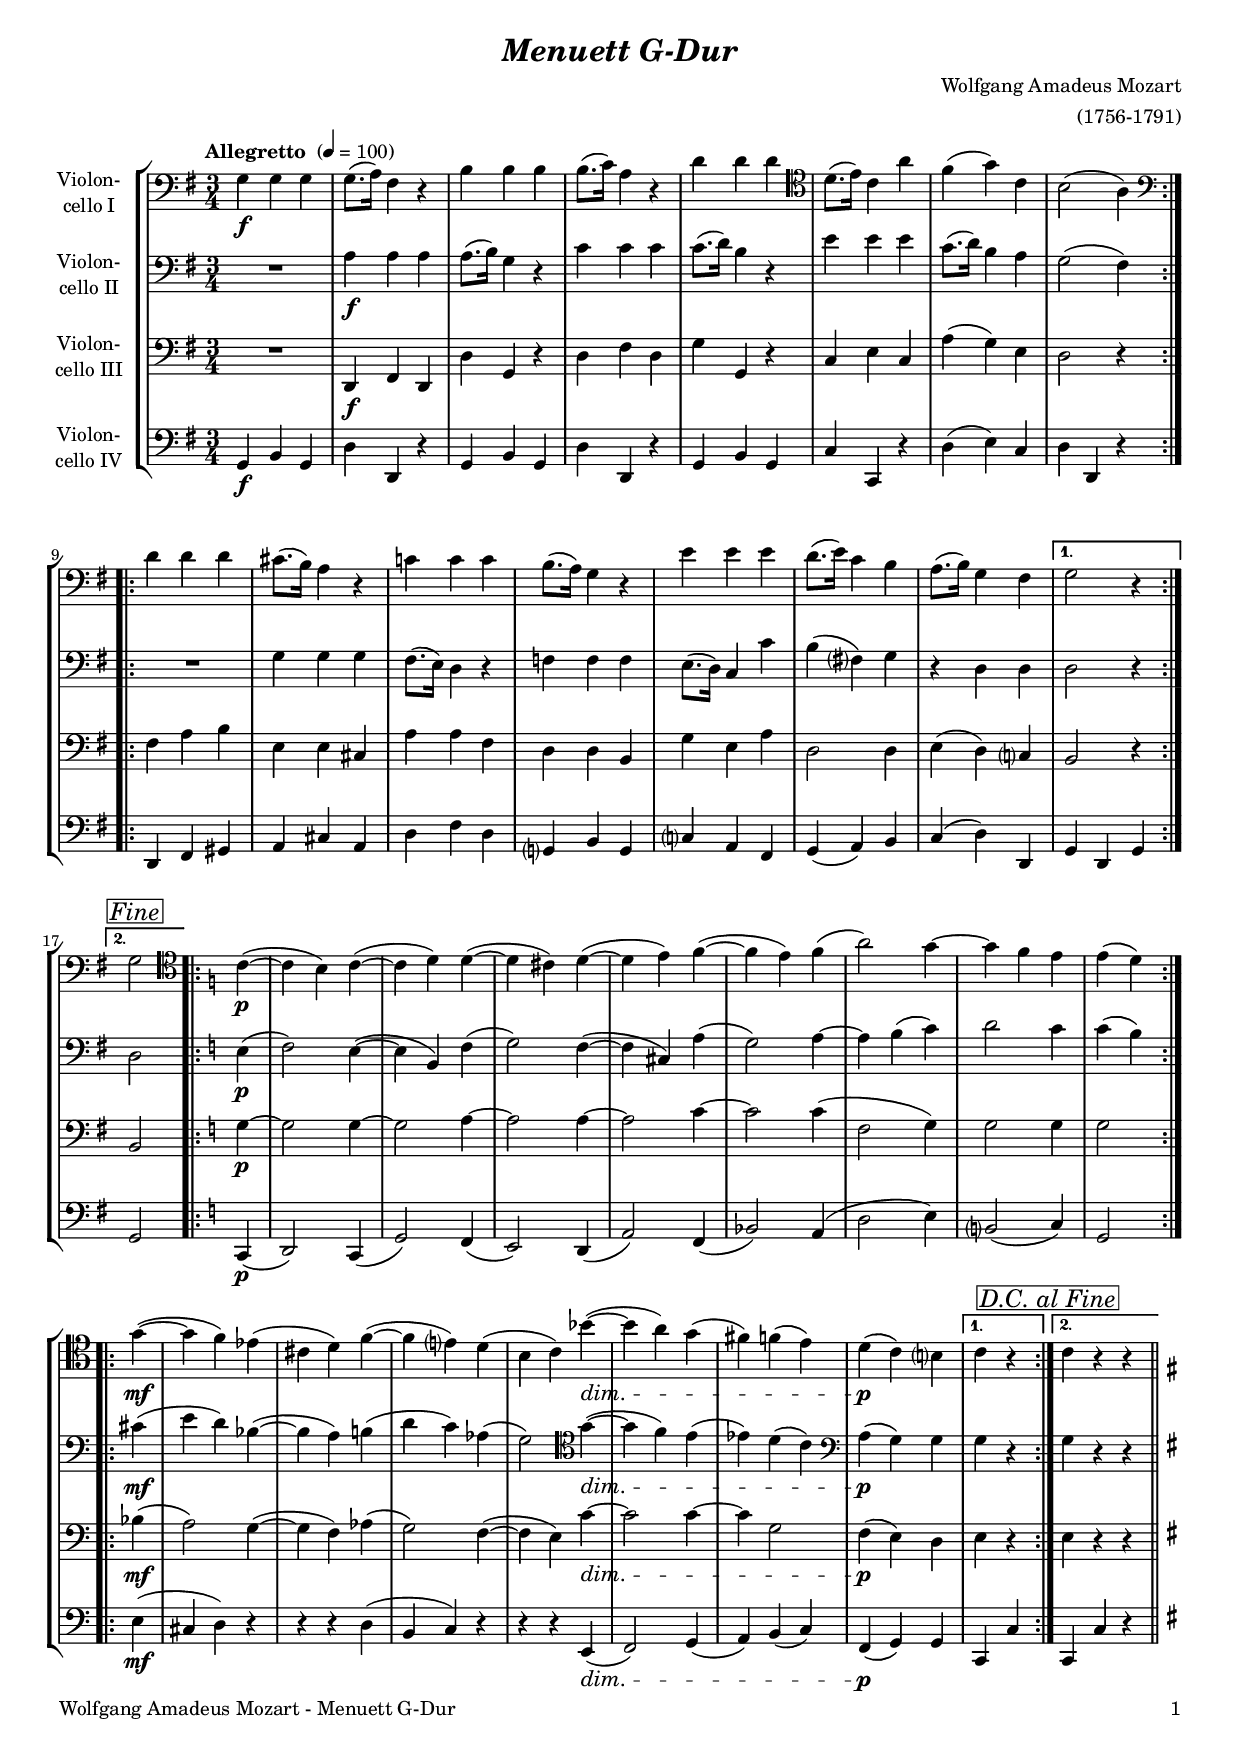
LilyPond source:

\version "2.18.2"
\include "deutsch.ly"
  
#(set-global-staff-size 17)

\header {
  title     = \markup \bold \italic "Menuett G-Dur"
  composer  = "Wolfgang Amadeus Mozart"
  arranger  = "(1756-1791)"
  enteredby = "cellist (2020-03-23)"
%  piece     = ""
}

voiceconsts = {
  \key g \major
  \time 3/4
  \clef "bass"
%  \numericTimeSignature
  \compressFullBarRests
  % Set default beaming for all staves
  \set Timing.beamExceptions = #'()
  \set Timing.baseMoment     = #(ly:make-moment 1 4)
  \set Timing.beatStructure  = #'(1 1 1)
  \tempo "Allegretto " 4=100
}

micl = "clarinet"
mifl = "flute"
miob = "oboe"
mifh = "french horn"
misx = "tenor sax"
mist = "string ensemble 1"
miba = "cello"
%miba = "bassoon"

dcac = \mark \markup \center-column { "D.C. al" \musicglyph #"scripts.coda" }
dcaf = \mark \markup \box \italic "D.C. al Fine"
fine = \mark \markup \box \italic "Fine"
segu = \markup \italic "segue"

va = \relative c' {
  \voiceconsts

  \repeat volta 2 {
    g4\f g g
    g8.( a16) fis4 r
    h h h
    h8.( c16) a4 r
    d d d \clef "tenor"
    d8.( e16) c4 a'
    fis( g) c,
    h2( a4) \clef "bass"
  }
  
  \repeat volta 2 {
    d d d
    cis8.( h16) a4 r
    c! c c
    h8.( a16) g4 r
    e' e e
    d8.( e16) c4 h
    a8.( h16) g4 fis
  }
  \alternative {
    { g2 r4 }
    { \fine g2 \clef "tenor" \key c \major }
  }

  \repeat volta 2 {
    c4(~\p
    c h) c(~
    c d) d(~
    d cis) d(~
    d e) f(~
    f e) f(
    a2) g4~
    g f e
    e( d)
  }
  
  \repeat volta 2 {
    g(~\mf
    g f) es(
    cis d) f(~
    f e?) d(
    h c) b'(~\dim
    b a) g(
    fis) f( e)
    d(\p c) h?
  }
  \alternative {
    { c r }
    { \dcaf c r r }
  } \key g \major \bar "||"
}

vb = \relative c' {
  \voiceconsts

  \repeat volta 2 {
    R2.
    a4\f a a
    a8.( h16) g4 r
    c c c
    c8.( d16) h4 r
    e e e
    c8.( d16) h4 a
    g2( fis4)
  }
  
  \repeat volta 2 {
    R2.
    g4 g g
    fis8.( e16) d4 r
    f f f
    e8.( d16) c4 c'
    h( fis?) g
    r d d
  }
  \alternative {
    { d2 r4 }
    { \fine d2 \key c \major }
  }

  \repeat volta 2 {
    e4(\p
    f2) e4(~
    e h) f'(
    g2) f4(~
    f cis) a'(
    g2) a4~
    a h( c)
    d2 c4
    c( h)
  }
  
  \repeat volta 2 {
    cis(\mf
    e d) b(~
    b a) h(
    d c) as(
    g2) \clef "tenor" g'4(~\dim
    g f) e(
    es) d( c) \clef "bass"
    a(\p g) g
  }
  \alternative {
    { g r }
    { \dcaf g r r }
  } \key g \major \bar "||"
}

vc = \relative c, {
  \voiceconsts

  \repeat volta 2 {
    R2.
    d4\f fis d
    d' g, r
    d' fis d
    g g, r
    c e c
    a'( g) e
    d2 r4
  }
  
  \repeat volta 2 {
    fis a h
    e, e cis
    a' a fis
    d d h
    g' e a
    d,2 d4
    e( d) c?
  }
  \alternative {
    { h2 r4 }
    { \fine h2 \key c \major }
  }

  \repeat volta 2 {
    g'4~\p
    g2 g4~
    g2 a4~
    a2 a4~
    a2 c4~
    c2 c4(
    f,2 g4)
    g2 g4
    g2
  }
  
  \repeat volta 2 {
    b4(\mf
    a2) g4(~
    g f) as(
    g2) f4(~
    f e) c'~\dim
    c2 c4~
    c g2
    f4(\p e) d
  }
  \alternative {
    { e r }
    { \dcaf e r r }
  } \key g \major \bar "||"
}

vd = \relative c {
  \voiceconsts

  \repeat volta 2 {
    g4\f h g
    d' d, r
    g h g
    d' d, r
    g h g
    c c, r
    d'( e) c
    d d, r
  }
  
  \repeat volta 2 {
    d fis gis
    a cis a
    d fis d
    g,? h g
    c? a fis
    g( a) h
    c( d) d,
  }
  \alternative {
    { g d g }
    { \fine g2 \key c \major }
  }

  \repeat volta 2 {
    c,4(\p
    d2) c4(
    g'2) f4(
    e2) d4(
    a'2) f4(
    b2) a4(
    d2 e4)
    h?2( c4)
    g2
  }
  
  \repeat volta 2 {
    e'4(\mf
    cis d) r
    r r d(
    h c) r
    r r e,(\dim
    f2) g4(
    a) h( c)
    f,(\p g) g
  }
  \alternative {
    { c, c' }
    { \dcaf c, c' r }
  } \key g \major \bar "||"
}


music = \new StaffGroup <<
      \new Staff {
	\set Staff.midiInstrument = \miba
	\set Staff.instrumentName = \markup \center-column { "Violon-" "cello I" }
	\transpose g g { \va }
      }

      \new Staff {
	\set Staff.midiInstrument = \miba
	\set Staff.instrumentName = \markup \center-column { "Violon-" "cello II" }
	\transpose g g { \vb }
      }

      \new Staff {
	\set Staff.midiInstrument = \miba
	\set Staff.instrumentName = \markup \center-column { "Violon-" "cello III" }
	\transpose g g { \vc }
      }

      \new Staff {
	\set Staff.midiInstrument = \miba
	\set Staff.instrumentName = \markup \center-column { "Violon-" "cello IV" }
	\transpose g g { \vd }
      }
>>

\book {
   \paper {
    print-page-number = ##t
    print-first-page-number = ##t
    ragged-last-bottom = ##f
    oddHeaderMarkup = \markup \null
    evenHeaderMarkup = \markup \null
    oddFooterMarkup = \markup {
      \fill-line {
        \on-the-fly #print-page-number-check-first
        "Wolfgang Amadeus Mozart - Menuett G-Dur" \fromproperty #'page:page-number-string
      }
    }
    evenFooterMarkup = \oddFooterMarkup
  } \score {
    \music
    \layout {}
  }

  \score {
    \unfoldRepeats \music

    \midi {
      \context {
        \Score
      }
    }
  }
}
